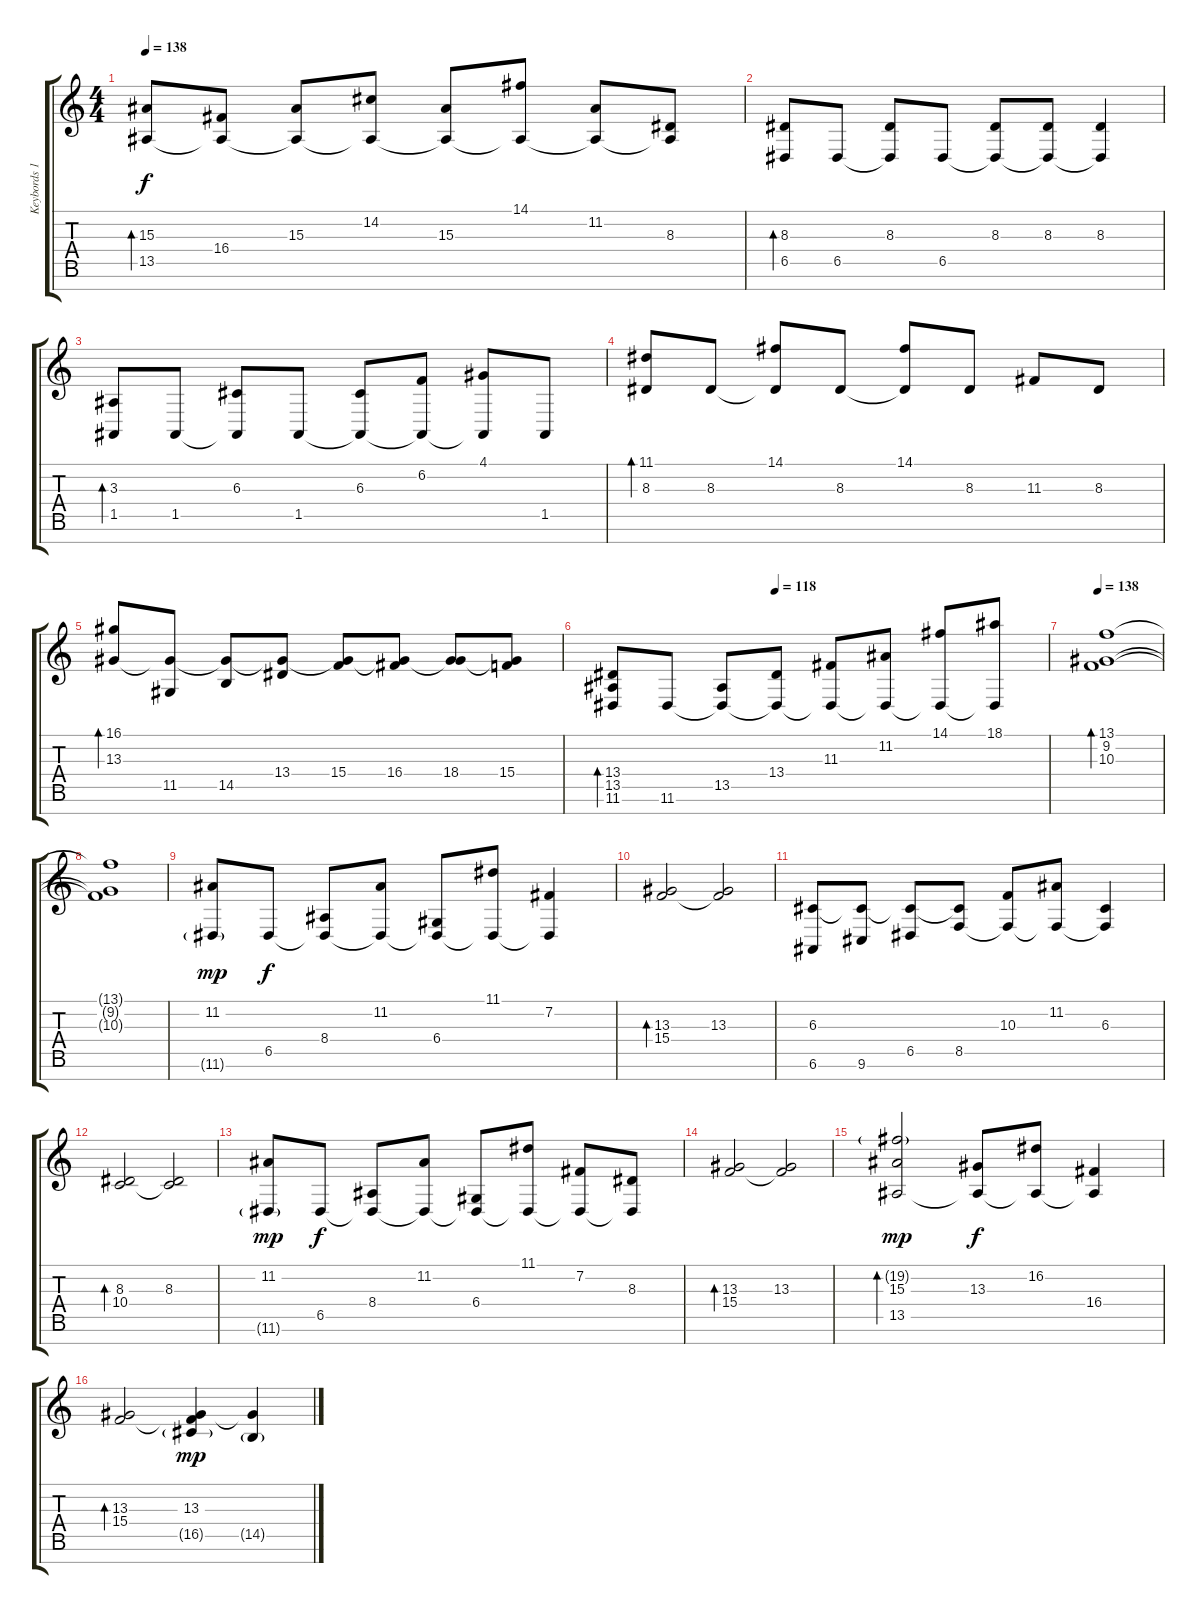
\track ("Keybords 1" "Keybords 1") {instrument brightacousticpiano}
\staff {score tabs}
\tuning (E4 B3 G3 D3 A2 E2 B1) {hide}
\ts (4 4)
\tempo 138
\clef g2
\ks c
(15.3 13.5).8{bd 120 dy f} (16.4 13.5{t}).8 (15.3 13.5{t}).8 (14.2 13.5{t}).8 (15.3 13.5{t}).8 (14.1 13.5{t}).8 (11.2 13.5{t}).8 (8.3 13.5{t}).8 |
(8.3 6.5).8{bd 120} 6.5.8 (8.3 6.5{t}).8 6.5.8 (8.3 6.5{t}).8 (8.3 6.5{t}).8 (8.3 6.5{t}).4 |
(3.3 1.5).8{bd 120} 1.5.8 (6.3 1.5{t}).8 1.5.8 (6.3 1.5{t}).8 (6.2 1.5{t}).8 (4.1 1.5{t}).8 1.5.8 |
(11.1 8.3).8{bd 120} 8.3.8 (14.1 8.3{t}).8 8.3.8 (14.1 8.3{t}).8 8.3.8 11.3.8 8.3.8 |
(16.1 13.3).8{bd 120} (13.3{t} 11.5).8 (13.3{t} 14.5).8 (13.3{t} 13.4).8 (13.3{t} 15.4).8 (13.3{t} 16.4).8 (13.3{t} 18.4).8 (13.3{t} 15.4).8 |
\tempo (118 0.375)
(13.4 13.5 11.6).8{bd 120} 11.6.8 (13.5 11.6{t}).8 (13.4 11.6{t}).8 (11.3 11.6{t}).8 (11.2 11.6{t}).8 (14.1 11.6{t}).8 (18.1 11.6{t}).8 |
\tempo 138
(13.1 9.2 10.3).1{bd 120} |
(13.1{t} 9.2{t} 10.3{t}).1 |
(11.2 11.6{g}).8{dy mp} 6.5.8{dy f} (8.4 6.5{t}).8 (11.2 6.5{t}).8 (6.4 6.5{t}).8 (11.1 6.5{t}).8 (7.2 6.5{t}).4 |
(13.3 15.4).2{bd 120} (13.3 15.4{t}).2 |
(6.3 6.6).8 (6.3{t} 9.6).8 (6.3{t} 6.5).8 (6.3{t} 8.5).8 (10.3 8.5{t}).8 (11.2 8.5{t}).8 (6.3 8.5{t}).4 |
(8.3 10.4).2{bd 120} (8.3 10.4{t}).2 |
(11.2 11.6{g}).8{dy mp} 6.5.8{dy f} (8.4 6.5{t}).8 (11.2 6.5{t}).8 (6.4 6.5{t}).8 (11.1 6.5{t}).8 (7.2 6.5{t}).8 (8.3 6.5{t}).8 |
(13.3 15.4).2{bd 120} (13.3 15.4{t}).2 |
(19.2{g} 15.3 13.5).2{bd 480 dy mp} (13.3 13.5{t}).8{dy f} (16.2 13.5{t}).8 (16.4 13.5{t}).4 |
(13.3 15.4).2{bd 120} (13.3 15.4{t} 16.5{g}).4{dy mp} (13.3{t} 14.5{g}).4
